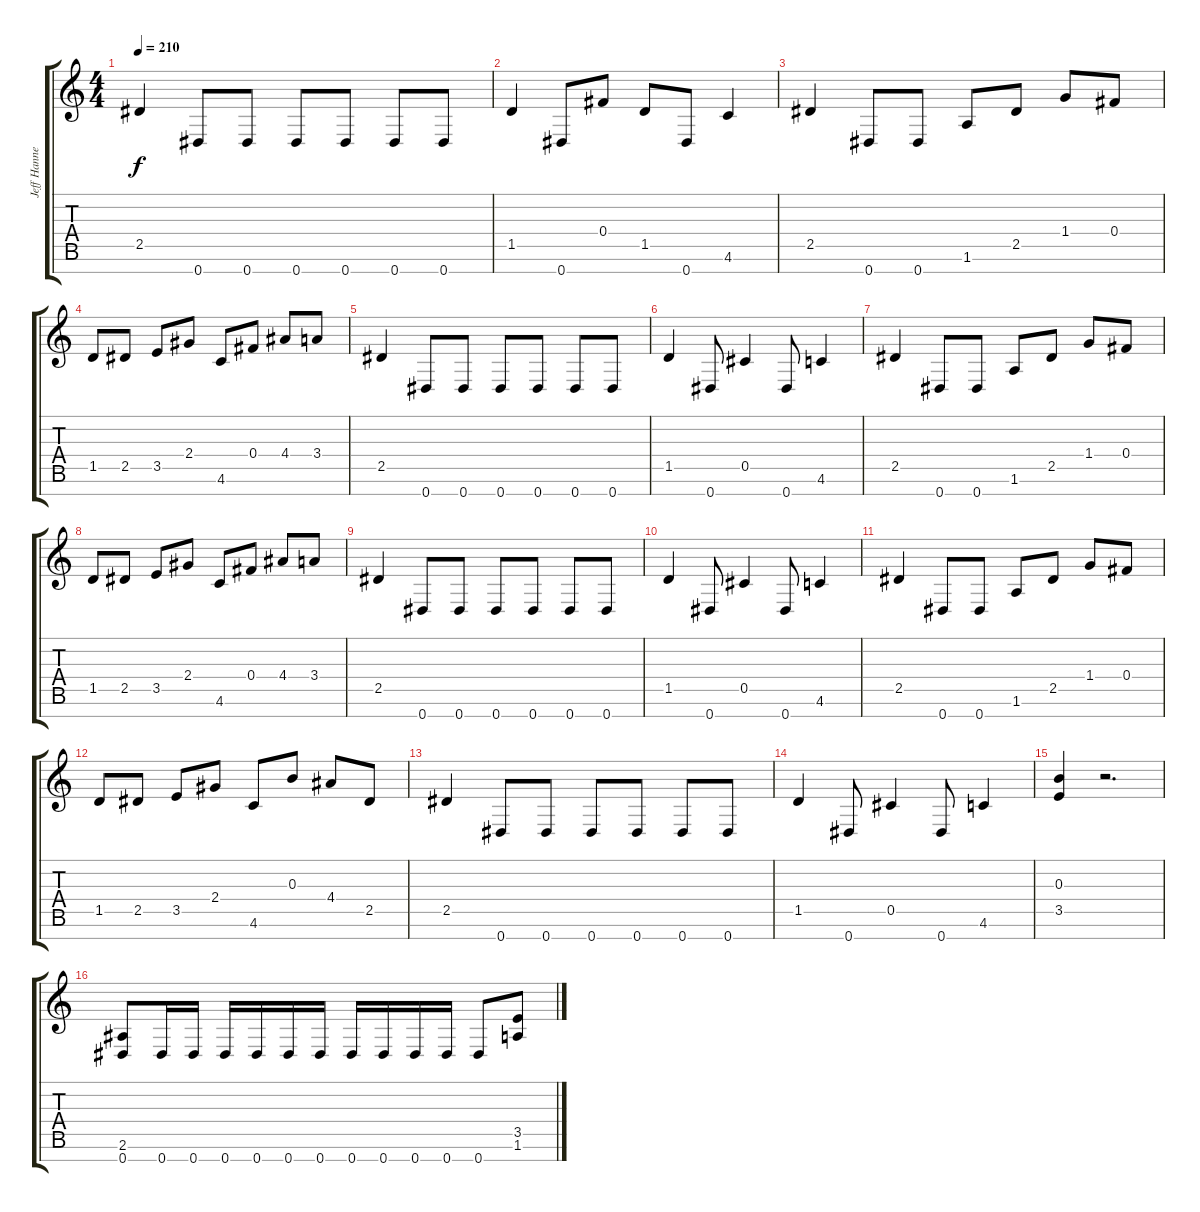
\track ("Jeff Hannemann" "Jeff Hanne") {instrument overdrivenguitar}
\staff {score tabs}
\tuning (Ab4 Eb4 B3 Gb3 Db3 Ab2 Eb2) {hide}
\ts (4 4)
\tempo 210
\clef g2
\ks c
2.5.4{dy f} 0.7.8 0.7.8 0.7.8 0.7.8 0.7.8 0.7.8 |
1.5.4 0.7.8 0.4.8 1.5.8 0.7.8 4.6.4 |
2.5.4 0.7.8 0.7.8 1.6.8 2.5.8 1.4.8 0.4.8 |
1.5.8 2.5.8 3.5.8 2.4.8 4.6.8 0.4.8 4.4.8 3.4.8 |
2.5.4 0.7.8 0.7.8 0.7.8 0.7.8 0.7.8 0.7.8 |
1.5.4 0.7.8 0.5.4 0.7.8 4.6.4 |
2.5.4 0.7.8 0.7.8 1.6.8 2.5.8 1.4.8 0.4.8 |
1.5.8 2.5.8 3.5.8 2.4.8 4.6.8 0.4.8 4.4.8 3.4.8 |
2.5.4 0.7.8 0.7.8 0.7.8 0.7.8 0.7.8 0.7.8 |
1.5.4 0.7.8 0.5.4 0.7.8 4.6.4 |
2.5.4 0.7.8 0.7.8 1.6.8 2.5.8 1.4.8 0.4.8 |
1.5.8 2.5.8 3.5.8 2.4.8 4.6.8 0.3.8 4.4.8 2.5.8 |
2.5.4 0.7.8 0.7.8 0.7.8 0.7.8 0.7.8 0.7.8 |
1.5.4 0.7.8 0.5.4 0.7.8 4.6.4 |
(0.3 3.5).4 r.2{d} |
(2.6 0.7).8 0.7.16 0.7.16 0.7.16 0.7.16 0.7.16 0.7.16 0.7.16 0.7.16 0.7.16 0.7.16 0.7.8 (3.5 1.6).8
